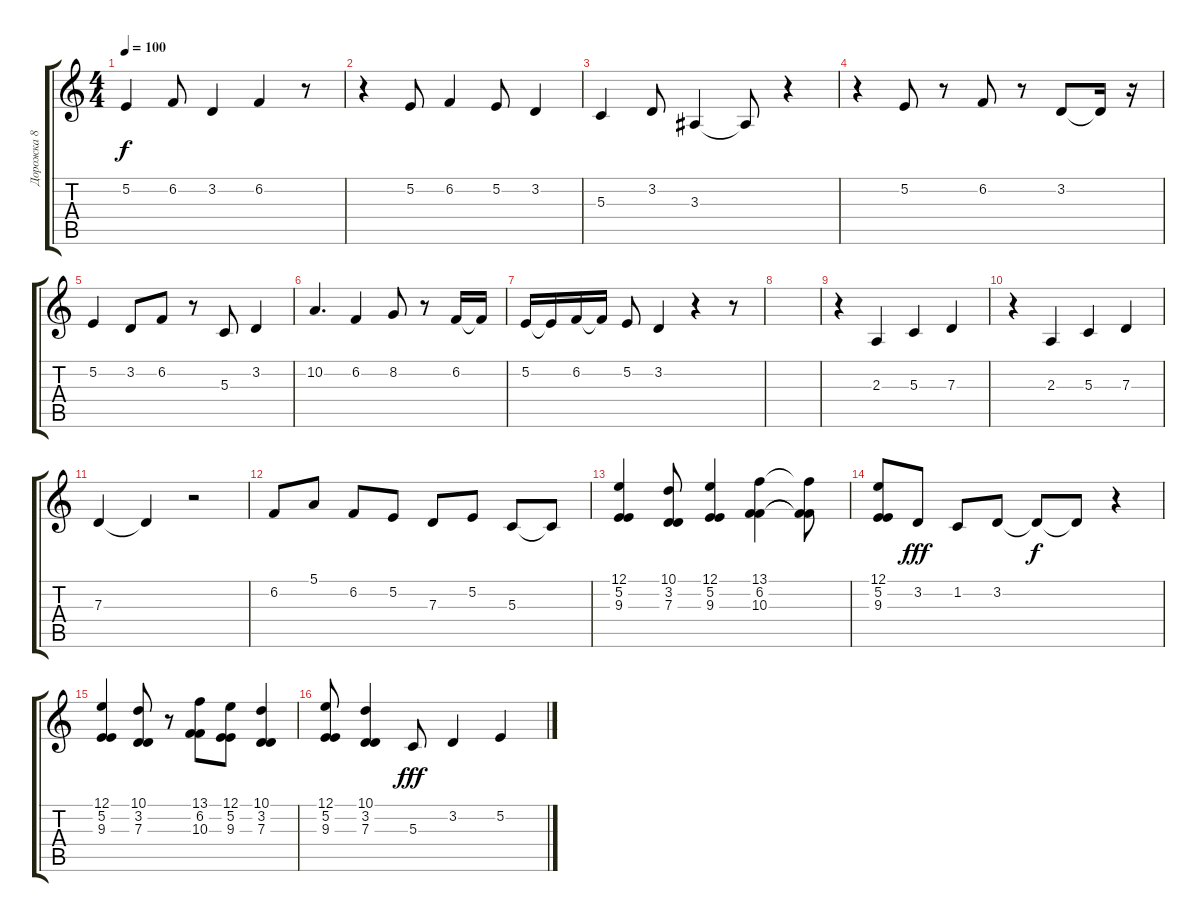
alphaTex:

\track ("Дорожка 8" "Дорожка 8") {instrument lead6voice}
\staff {score tabs}
\tuning (E4 B3 G3 D3 A2 E2) {hide}
\ts (4 4)
\tempo 100
\clef g2
\ks c
5.2{t}.4{dy f} 6.2.8 3.2.4 6.2.4 r.8 |
r.4 5.2.8 6.2.4 5.2.8 3.2.4 |
5.3.4 3.2.8 3.3.4 3.3{t}.8 r.4 |
r.4 5.2.8 r.8 6.2.8 r.8 3.2.8 3.2{t}.16 r.16 |
5.2.4 3.2.8 6.2.8 r.8 5.3.8 3.2.4 |
10.2.4{d} 6.2.4 8.2.8 r.8 6.2.16 6.2{t}.16 |
5.2.16 5.2{t}.16 6.2.16 6.2{t}.16 5.2.8 3.2.4 r.4 r.8 |
|
r.4 2.3.4 5.3.4 7.3.4 |
r.4 2.3.4 5.3.4 7.3.4 |
7.3.4 7.3{t}.4 r.2 |
6.2.8 5.1.8 6.2.8 5.2.8 7.3.8 5.2.8 5.3.8 5.3{t}.8 |
(12.1 5.2 9.3).4 (10.1 3.2 7.3).8 (12.1 5.2 9.3).4 (13.1 6.2 10.3).4 (13.1{t} 6.2{t} 10.3{t}).8 |
(12.1 5.2 9.3).8 3.2.8{dy fff} 1.2.8 3.2.8 3.2{t}.8{dy f} 3.2{t}.8 r.4 |
(12.1 5.2 9.3).4 (10.1 3.2 7.3).8 r.8 (13.1 6.2 10.3).8 (12.1 5.2 9.3).8 (10.1 3.2 7.3).4 |
(12.1 5.2 9.3).8 (10.1 3.2 7.3).4 5.3.8{dy fff} 3.2.4 5.2.4
